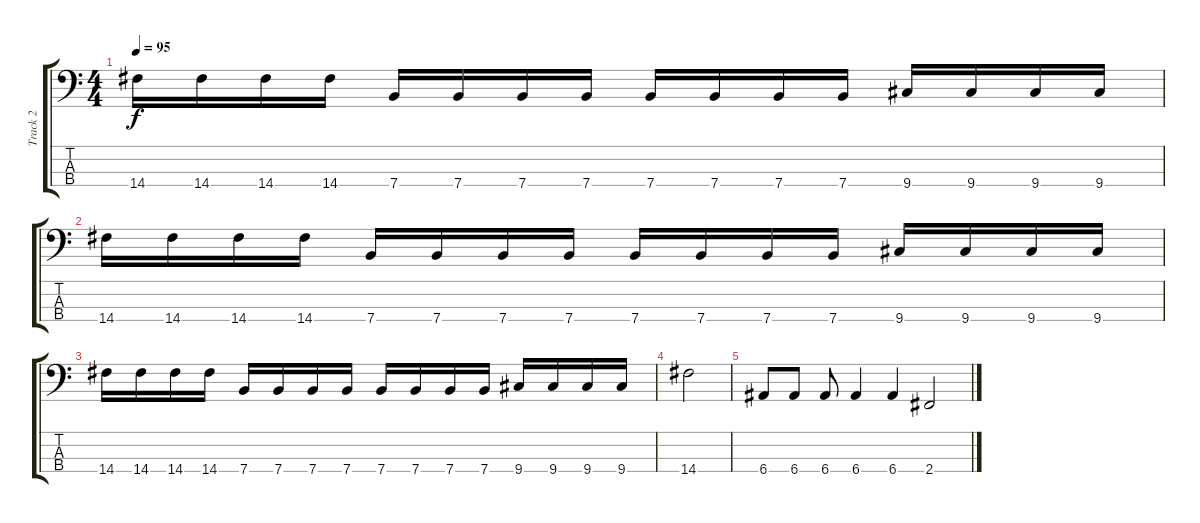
\track ("Track 2" "Track 2") {instrument electricbasspick}
\staff {score tabs}
\tuning (G2 D2 A1 E1) {hide}
\ts (4 4)
\tempo 95
\clef f4
\ks c
14.4.16{dy f} 14.4.16 14.4.16 14.4.16 7.4.16 7.4.16 7.4.16 7.4.16 7.4.16 7.4.16 7.4.16 7.4.16 9.4.16 9.4.16 9.4.16 9.4.16 |
14.4.16 14.4.16 14.4.16 14.4.16 7.4.16 7.4.16 7.4.16 7.4.16 7.4.16 7.4.16 7.4.16 7.4.16 9.4.16 9.4.16 9.4.16 9.4.16 |
14.4.16 14.4.16 14.4.16 14.4.16 7.4.16 7.4.16 7.4.16 7.4.16 7.4.16 7.4.16 7.4.16 7.4.16 9.4.16 9.4.16 9.4.16 9.4.16 |
14.4.2 |
6.4.8 6.4.8 6.4.8 6.4.4 6.4.4 2.4.2
